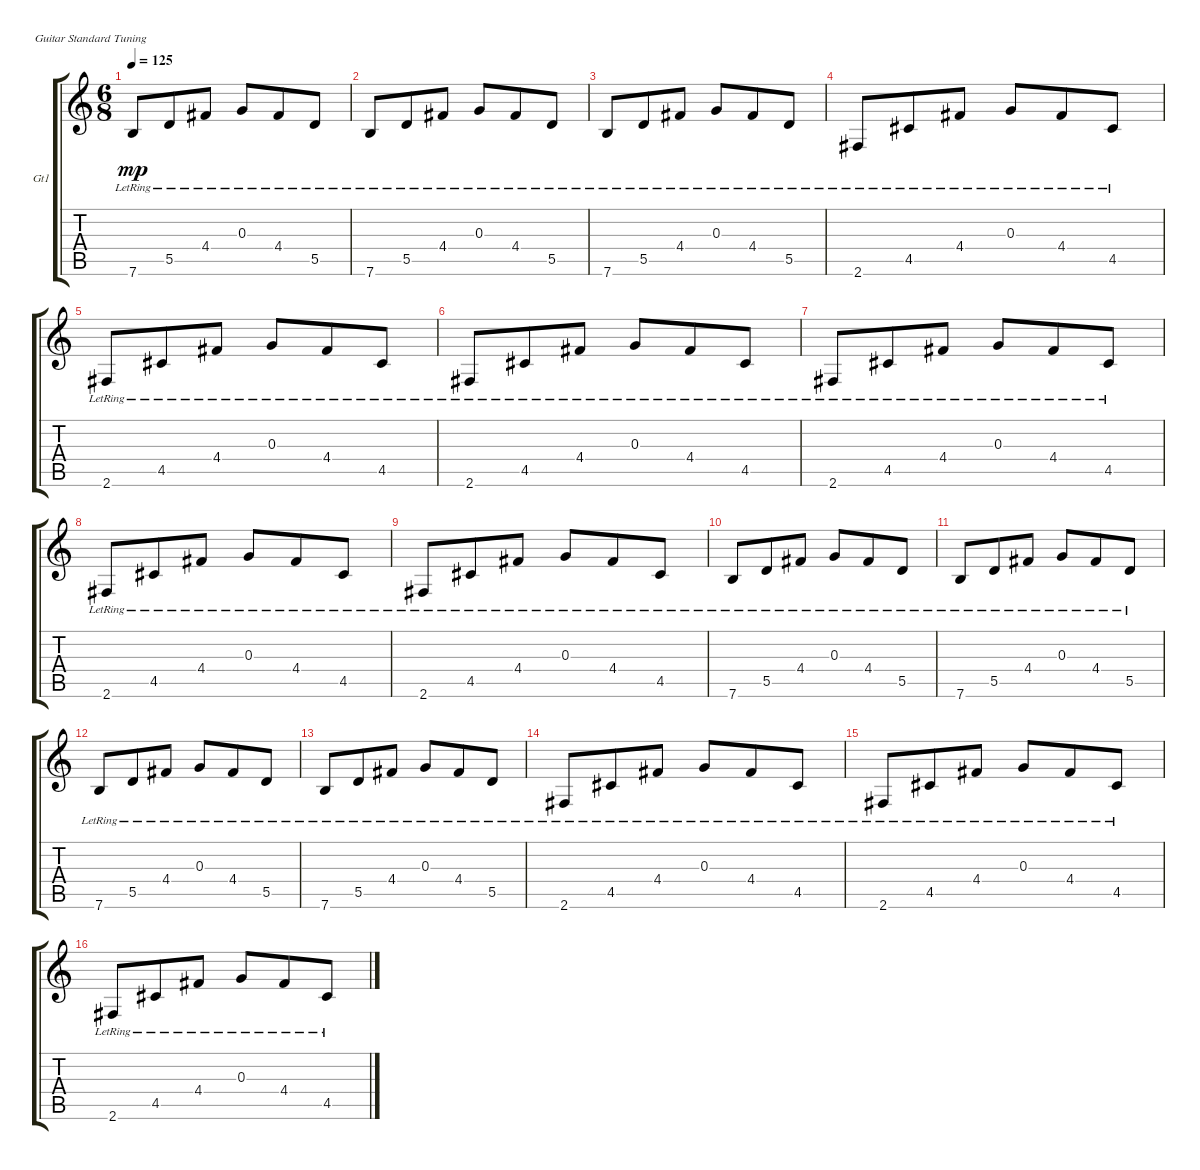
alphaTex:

\defaultSystemsLayout 4
\bracketExtendMode groupsimilarinstruments
\firstSystemTrackNameOrientation horizontal
\otherSystemsTrackNameOrientation horizontal
\track ("Begleitung" "Gt1") {instrument acousticguitarnylon}
\staff {score tabs}
\tuning (E4 B3 G3 D3 A2 E2)
\ts (6 8)
\tempo 125
\clef g2
\ks c
7.6{lr}.8{dy mp} 5.5{lr}.8 4.4{lr}.8 0.3{lr}.8 4.4{lr}.8 5.5{lr}.8 |
7.6{lr}.8 5.5{lr}.8 4.4{lr}.8 0.3{lr}.8 4.4{lr}.8 5.5{lr}.8 |
7.6{lr}.8 5.5{lr}.8 4.4{lr}.8 0.3{lr}.8 4.4{lr}.8 5.5{lr}.8 |
2.6{lr}.8 4.5{lr}.8 4.4{lr}.8 0.3{lr}.8 4.4{lr}.8 4.5{lr}.8 |
2.6{lr}.8 4.5{lr}.8 4.4{lr}.8 0.3{lr}.8 4.4{lr}.8 4.5{lr}.8 |
2.6{lr}.8 4.5{lr}.8 4.4{lr}.8 0.3{lr}.8 4.4{lr}.8 4.5{lr}.8 |
2.6{lr}.8 4.5{lr}.8 4.4{lr}.8 0.3{lr}.8 4.4{lr}.8 4.5{lr}.8 |
2.6{lr}.8 4.5{lr}.8 4.4{lr}.8 0.3{lr}.8 4.4{lr}.8 4.5{lr}.8 |
2.6{lr}.8 4.5{lr}.8 4.4{lr}.8 0.3{lr}.8 4.4{lr}.8 4.5{lr}.8 |
7.6{lr}.8 5.5{lr}.8 4.4{lr}.8 0.3{lr}.8 4.4{lr}.8 5.5{lr}.8 |
7.6{lr}.8 5.5{lr}.8 4.4{lr}.8 0.3{lr}.8 4.4{lr}.8 5.5{lr}.8 |
7.6{lr}.8 5.5{lr}.8 4.4{lr}.8 0.3{lr}.8 4.4{lr}.8 5.5{lr}.8 |
7.6{lr}.8 5.5{lr}.8 4.4{lr}.8 0.3{lr}.8 4.4{lr}.8 5.5{lr}.8 |
2.6{lr}.8 4.5{lr}.8 4.4{lr}.8 0.3{lr}.8 4.4{lr}.8 4.5{lr}.8 |
2.6{lr}.8 4.5{lr}.8 4.4{lr}.8 0.3{lr}.8 4.4{lr}.8 4.5{lr}.8 |
2.6{lr}.8 4.5{lr}.8 4.4{lr}.8 0.3{lr}.8 4.4{lr}.8 4.5{lr}.8
